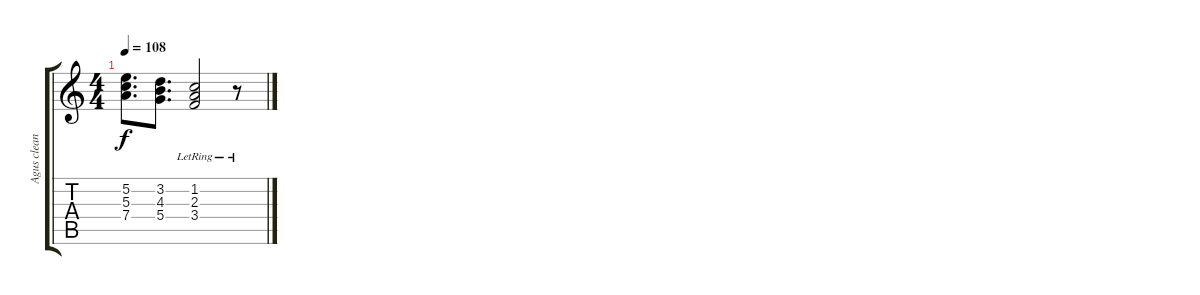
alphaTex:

\track ("Agus clean" "Agus clean") {instrument electricguitarclean}
\staff {score tabs}
\tuning (E4 B3 G3 D3 A2 D2) {hide}
\ts (4 4)
\tempo 108
\clef g2
\ks c
(5.2 5.3 7.4).8{d dy f} (3.2 4.3 5.4).8{d} (1.2 2.3 3.4{lr}).2 r.8
